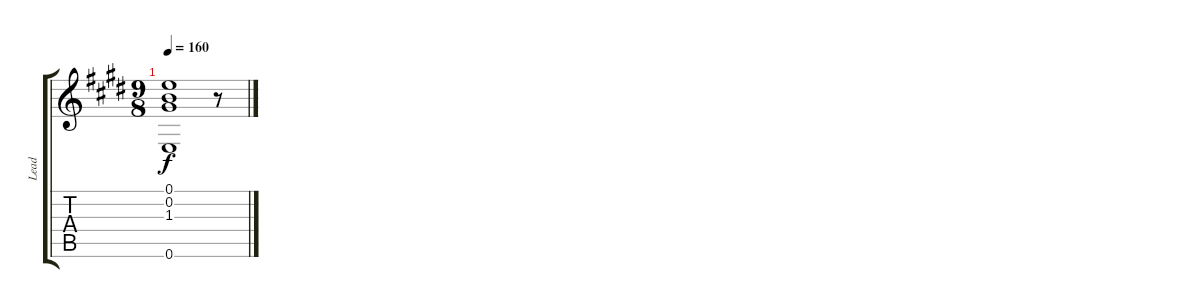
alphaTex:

\track ("Lead" "Lead") {instrument acousticguitarnylon}
\staff {score tabs}
\tuning (E4 B3 G3 D3 A2 E2) {hide}
\ts (9 8)
\tempo 160
\clef g2
\ks e
(0.1 0.2 1.3 0.6).1{dy f} r.8
